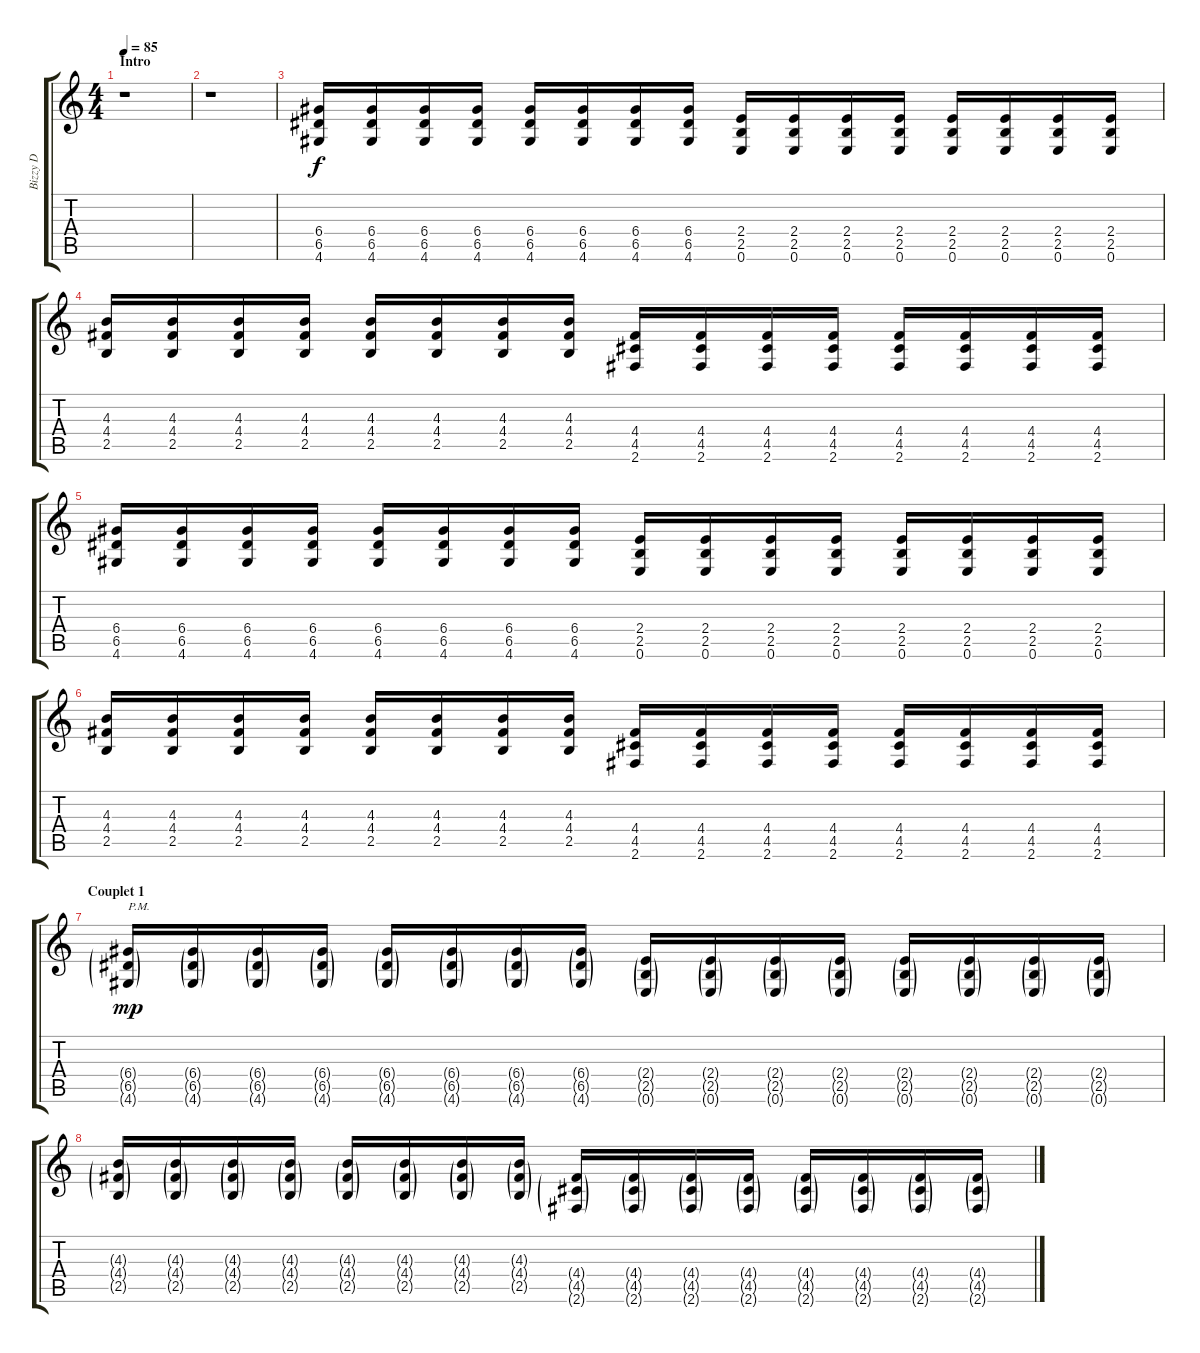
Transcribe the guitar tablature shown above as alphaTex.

\track ("Bizzy D" "Bizzy D") {instrument distortionguitar}
\staff {score tabs}
\tuning (E4 B3 G3 D3 A2 E2) {hide}
\ts (4 4)
\section ("" "Intro")
\tempo 85
\clef g2
\ks c
r.1{dy f instrument distortionguitar} |
r.1 |
(6.4 6.5 4.6).16 (6.4 6.5 4.6).16 (6.4 6.5 4.6).16 (6.4 6.5 4.6).16 (6.4 6.5 4.6).16 (6.4 6.5 4.6).16 (6.4 6.5 4.6).16 (6.4 6.5 4.6).16 (2.4 2.5 0.6).16 (2.4 2.5 0.6).16 (2.4 2.5 0.6).16 (2.4 2.5 0.6).16 (2.4 2.5 0.6).16 (2.4 2.5 0.6).16 (2.4 2.5 0.6).16 (2.4 2.5 0.6).16 |
(4.3 4.4 2.5).16 (4.3 4.4 2.5).16 (4.3 4.4 2.5).16 (4.3 4.4 2.5).16 (4.3 4.4 2.5).16 (4.3 4.4 2.5).16 (4.3 4.4 2.5).16 (4.3 4.4 2.5).16 (4.4 4.5 2.6).16 (4.4 4.5 2.6).16 (4.4 4.5 2.6).16 (4.4 4.5 2.6).16 (4.4 4.5 2.6).16 (4.4 4.5 2.6).16 (4.4 4.5 2.6).16 (4.4 4.5 2.6).16 |
(6.4 6.5 4.6).16 (6.4 6.5 4.6).16 (6.4 6.5 4.6).16 (6.4 6.5 4.6).16 (6.4 6.5 4.6).16 (6.4 6.5 4.6).16 (6.4 6.5 4.6).16 (6.4 6.5 4.6).16 (2.4 2.5 0.6).16 (2.4 2.5 0.6).16 (2.4 2.5 0.6).16 (2.4 2.5 0.6).16 (2.4 2.5 0.6).16 (2.4 2.5 0.6).16 (2.4 2.5 0.6).16 (2.4 2.5 0.6).16 |
(4.3 4.4 2.5).16 (4.3 4.4 2.5).16 (4.3 4.4 2.5).16 (4.3 4.4 2.5).16 (4.3 4.4 2.5).16 (4.3 4.4 2.5).16 (4.3 4.4 2.5).16 (4.3 4.4 2.5).16 (4.4 4.5 2.6).16 (4.4 4.5 2.6).16 (4.4 4.5 2.6).16 (4.4 4.5 2.6).16 (4.4 4.5 2.6).16 (4.4 4.5 2.6).16 (4.4 4.5 2.6).16 (4.4 4.5 2.6).16 |
\section ("" "Couplet 1")
(6.4{g} 6.5{g} 4.6{g}).16{txt "P.M." dy mp} (6.4{g} 6.5{g} 4.6{g}).16 (6.4{g} 6.5{g} 4.6{g}).16 (6.4{g} 6.5{g} 4.6{g}).16 (6.4{g} 6.5{g} 4.6{g}).16 (6.4{g} 6.5{g} 4.6{g}).16 (6.4{g} 6.5{g} 4.6{g}).16 (6.4{g} 6.5{g} 4.6{g}).16 (2.4{g} 2.5{g} 0.6{g}).16 (2.4{g} 2.5{g} 0.6{g}).16 (2.4{g} 2.5{g} 0.6{g}).16 (2.4{g} 2.5{g} 0.6{g}).16 (2.4{g} 2.5{g} 0.6{g}).16 (2.4{g} 2.5{g} 0.6{g}).16 (2.4{g} 2.5{g} 0.6{g}).16 (2.4{g} 2.5{g} 0.6{g}).16 |
(4.3{g} 4.4{g} 2.5{g}).16 (4.3{g} 4.4{g} 2.5{g}).16 (4.3{g} 4.4{g} 2.5{g}).16 (4.3{g} 4.4{g} 2.5{g}).16 (4.3{g} 4.4{g} 2.5{g}).16 (4.3{g} 4.4{g} 2.5{g}).16 (4.3{g} 4.4{g} 2.5{g}).16 (4.3{g} 4.4{g} 2.5{g}).16 (4.4{g} 4.5{g} 2.6{g}).16 (4.4{g} 4.5{g} 2.6{g}).16 (4.4{g} 4.5{g} 2.6{g}).16 (4.4{g} 4.5{g} 2.6{g}).16 (4.4{g} 4.5{g} 2.6{g}).16 (4.4{g} 4.5{g} 2.6{g}).16 (4.4{g} 4.5{g} 2.6{g}).16 (4.4{g} 4.5{g} 2.6{g}).16
